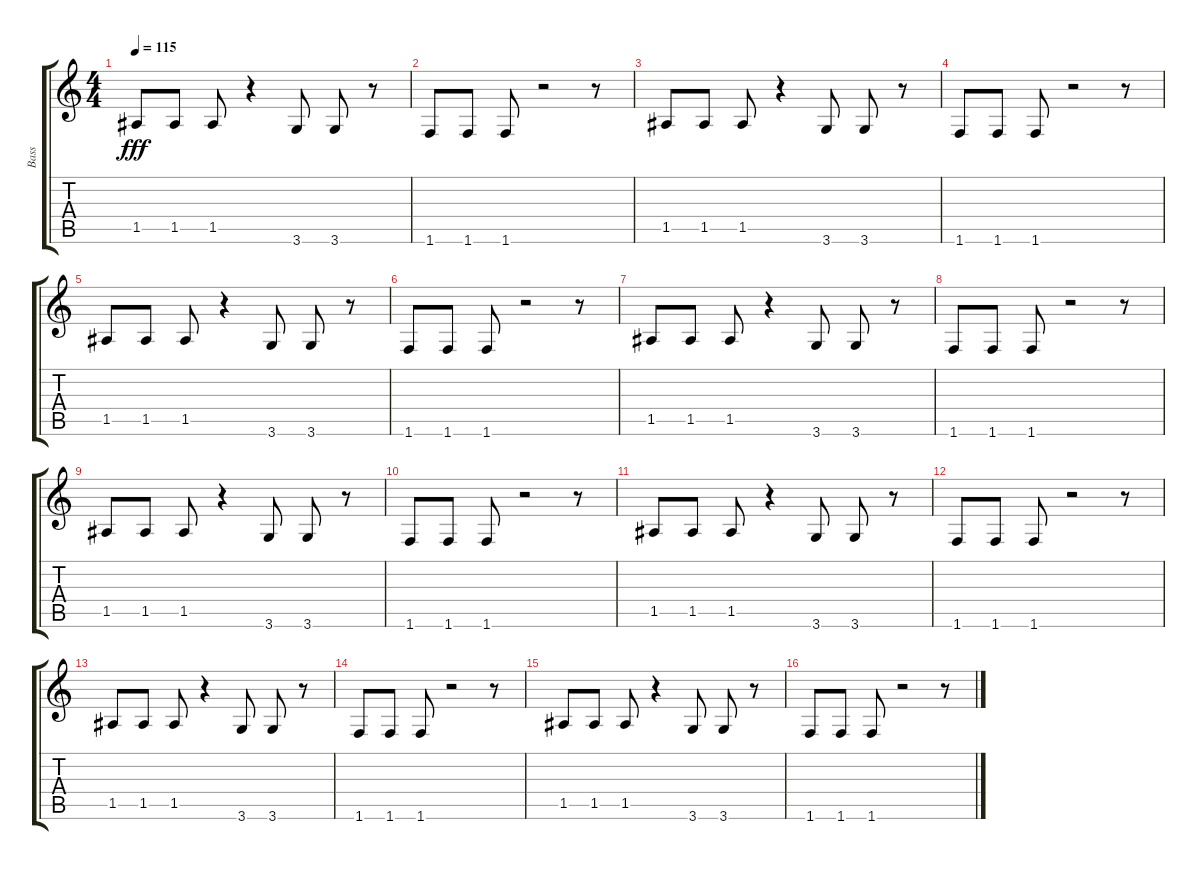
\track ("Bass" "Bass") {instrument electricbassfinger}
\staff {score tabs}
\tuning (E4 B3 G3 D3 A2 E2) {hide}
\ts (4 4)
\tempo 115
\clef g2
\ks c
1.5.8{dy fff instrument electricbassfinger} 1.5.8 1.5.8 r.4 3.6.8 3.6.8 r.8 |
1.6.8 1.6.8 1.6.8 r.2 r.8 |
1.5.8 1.5.8 1.5.8 r.4 3.6.8 3.6.8 r.8 |
1.6.8 1.6.8 1.6.8 r.2 r.8 |
1.5.8 1.5.8 1.5.8 r.4 3.6.8 3.6.8 r.8 |
1.6.8 1.6.8 1.6.8 r.2 r.8 |
1.5.8 1.5.8 1.5.8 r.4 3.6.8 3.6.8 r.8 |
1.6.8 1.6.8 1.6.8 r.2 r.8 |
1.5.8 1.5.8 1.5.8 r.4 3.6.8 3.6.8 r.8 |
1.6.8 1.6.8 1.6.8 r.2 r.8 |
1.5.8 1.5.8 1.5.8 r.4 3.6.8 3.6.8 r.8 |
1.6.8 1.6.8 1.6.8 r.2 r.8 |
1.5.8 1.5.8 1.5.8 r.4 3.6.8 3.6.8 r.8 |
1.6.8 1.6.8 1.6.8 r.2 r.8 |
1.5.8 1.5.8 1.5.8 r.4 3.6.8 3.6.8 r.8 |
1.6.8 1.6.8 1.6.8 r.2 r.8
